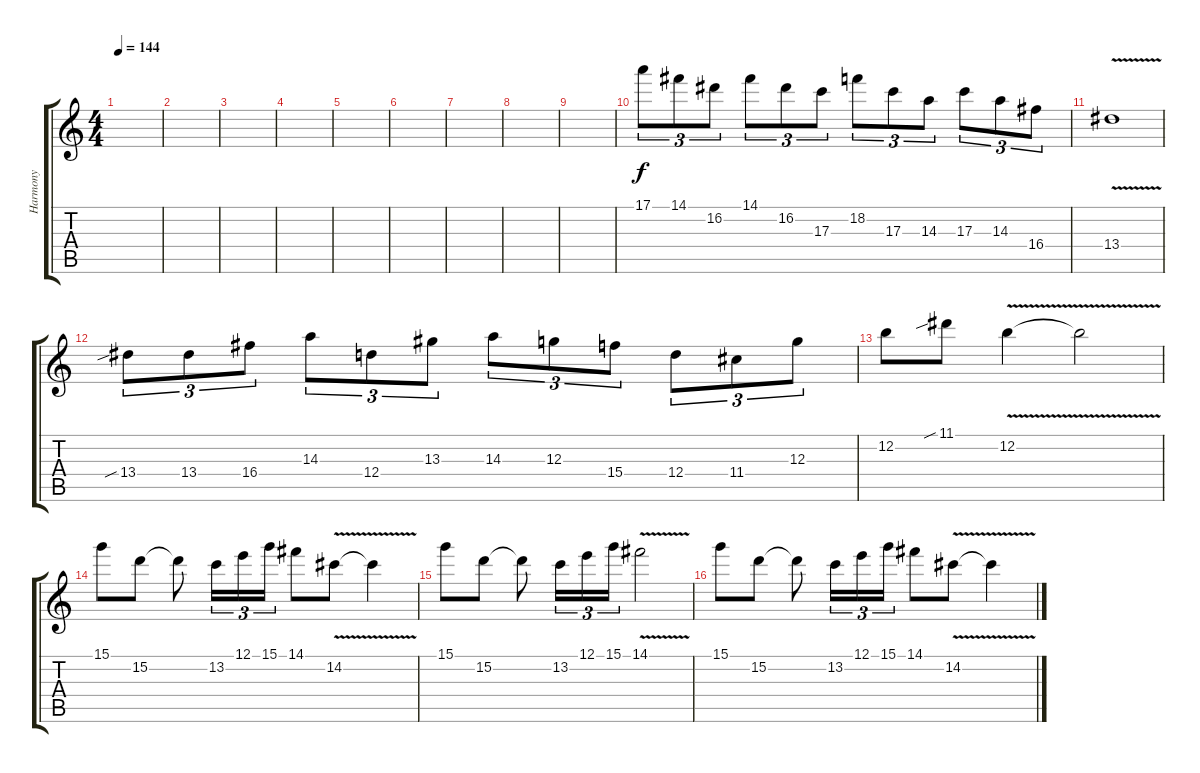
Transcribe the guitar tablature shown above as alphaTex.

\track ("Harmony" "Harmony") {instrument distortionguitar}
\staff {score tabs}
\tuning (E4 B3 G3 D3 A2 E2) {hide}
\ts (4 4)
\tempo 144
\clef g2
\ks c
|
|
|
|
|
|
|
|
|
17.1.8{tu (3 2)} 14.1.8{tu (3 2)} 16.2.8{tu (3 2)} 14.1.8{tu (3 2)} 16.2.8{tu (3 2)} 17.3.8{tu (3 2)} 18.2.8{tu (3 2)} 17.3.8{tu (3 2)} 14.3.8{tu (3 2)} 17.3.8{tu (3 2)} 14.3.8{tu (3 2)} 16.4.8{tu (3 2)} |
13.4{v}.1 |
13.4{sib}.8{tu (3 2)} 13.4.8{tu (3 2)} 16.4.8{tu (3 2)} 14.3.8{tu (3 2)} 12.4.8{tu (3 2)} 13.3.8{tu (3 2)} 14.3.8{tu (3 2)} 12.3.8{tu (3 2)} 15.4.8{tu (3 2)} 12.4.8{tu (3 2)} 11.4.8{tu (3 2)} 12.3.8{tu (3 2)} |
12.2.8 11.1{sib}.8 12.2{v}.4 12.2{t}.2 |
15.1.8 15.2.8 15.2{t}.8 13.2.16{tu (3 2)} 12.1.16{tu (3 2)} 15.1.16{tu (3 2)} 14.1.8 14.2{v}.8 14.2{t}.4 |
15.1.8 15.2.8 15.2{t}.8 13.2.16{tu (3 2)} 12.1.16{tu (3 2)} 15.1.16{tu (3 2)} 14.1{v}.2 |
15.1.8 15.2.8 15.2{t}.8 13.2.16{tu (3 2)} 12.1.16{tu (3 2)} 15.1.16{tu (3 2)} 14.1.8 14.2{v}.8 14.2{t}.4
